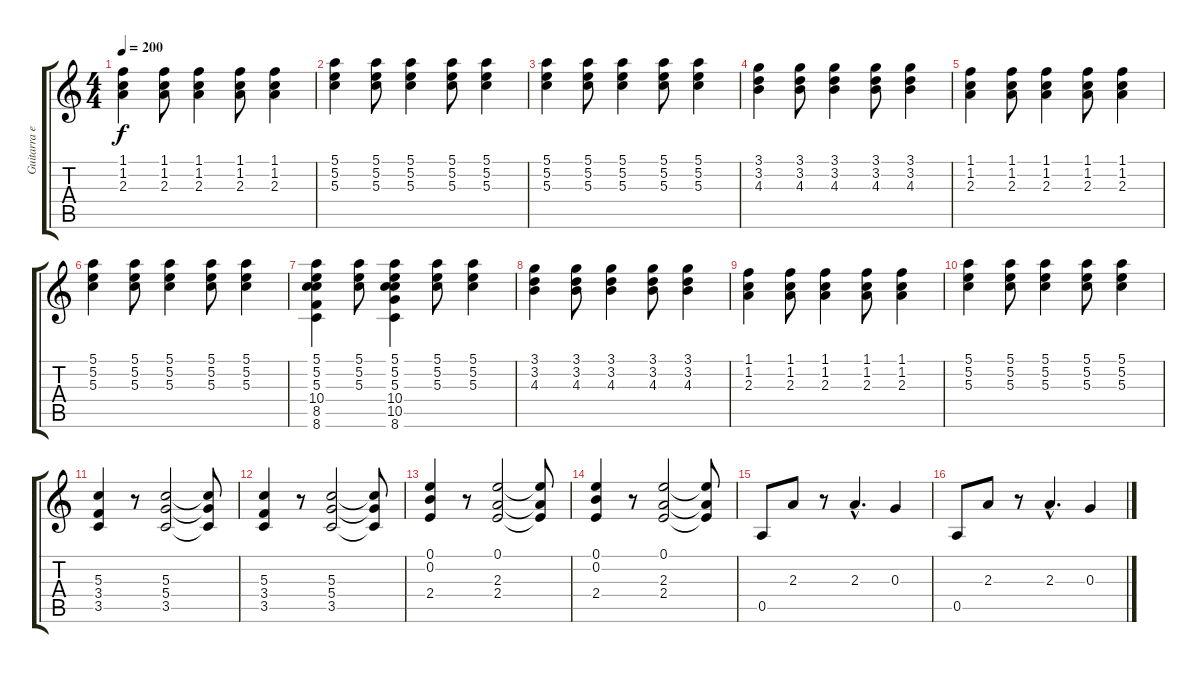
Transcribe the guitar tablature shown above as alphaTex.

\track ("Guitarra eléctrica" "Guitarra e") {instrument distortionguitar}
\staff {score tabs}
\tuning (E4 B3 G3 D3 A2 E2) {hide}
\ts (4 4)
\tempo 200
\clef g2
\ks c
(1.1 1.2 2.3).4{dy f} (1.1 1.2 2.3).8 (1.1 1.2 2.3).4 (1.1 1.2 2.3).8 (1.1 1.2 2.3).4 |
(5.1 5.2 5.3).4 (5.1 5.2 5.3).8 (5.1 5.2 5.3).4 (5.1 5.2 5.3).8 (5.1 5.2 5.3).4 |
(5.1 5.2 5.3).4 (5.1 5.2 5.3).8 (5.1 5.2 5.3).4 (5.1 5.2 5.3).8 (5.1 5.2 5.3).4 |
(3.1 3.2 4.3).4 (3.1 3.2 4.3).8 (3.1 3.2 4.3).4 (3.1 3.2 4.3).8 (3.1 3.2 4.3).4 |
(1.1 1.2 2.3).4 (1.1 1.2 2.3).8 (1.1 1.2 2.3).4 (1.1 1.2 2.3).8 (1.1 1.2 2.3).4 |
(5.1 5.2 5.3).4 (5.1 5.2 5.3).8 (5.1 5.2 5.3).4 (5.1 5.2 5.3).8 (5.1 5.2 5.3).4 |
(5.1 5.2 5.3 10.4 8.5 8.6).4 (5.1 5.2 5.3).8 (5.1 5.2 5.3 10.4 10.5 8.6).4 (5.1 5.2 5.3).8 (5.1 5.2 5.3).4 |
(3.1 3.2 4.3).4 (3.1 3.2 4.3).8 (3.1 3.2 4.3).4 (3.1 3.2 4.3).8 (3.1 3.2 4.3).4 |
(1.1 1.2 2.3).4 (1.1 1.2 2.3).8 (1.1 1.2 2.3).4 (1.1 1.2 2.3).8 (1.1 1.2 2.3).4 |
(5.1 5.2 5.3).4 (5.1 5.2 5.3).8 (5.1 5.2 5.3).4 (5.1 5.2 5.3).8 (5.1 5.2 5.3).4 |
(5.3 3.4 3.5).4 r.8 (5.3 5.4 3.5).2 (5.3{t} 5.4{t} 3.5{t}).8 |
(5.3 3.4 3.5).4 r.8 (5.3 5.4 3.5).2 (5.3{t} 5.4{t} 3.5{t}).8 |
(0.1 0.2 2.4).4 r.8 (0.1 2.3 2.4).2 (0.1{t} 2.3{t} 2.4{t}).8 |
(0.1 0.2 2.4).4 r.8 (0.1 2.3 2.4).2 (0.1{t} 2.3{t} 2.4{t}).8 |
0.5.8 2.3.8 r.8 2.3{hac}.4{d} 0.3.4 |
0.5.8 2.3.8 r.8 2.3{hac}.4{d} 0.3.4
